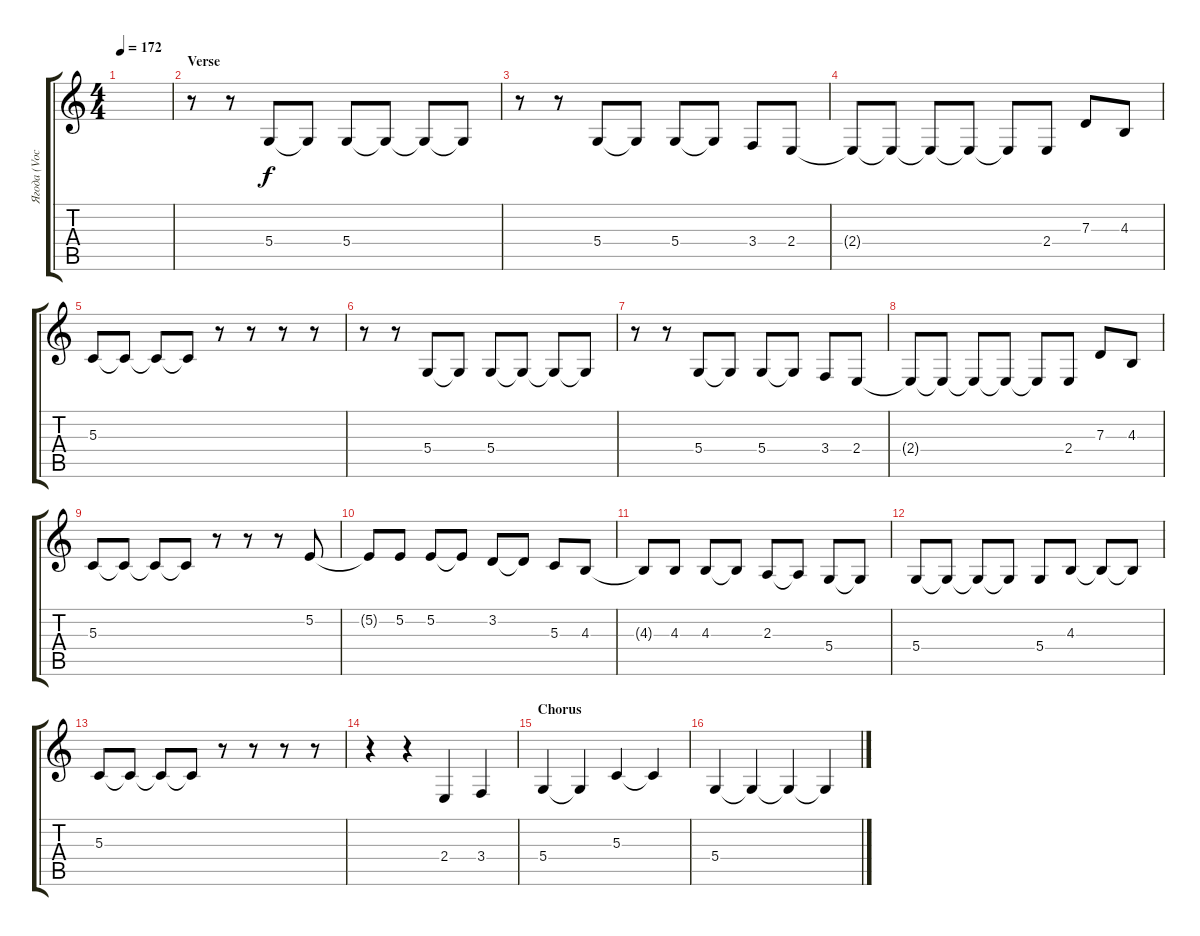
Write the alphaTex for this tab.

\track ("Ягода (Vocal 2)" "Ягода (Voc") {instrument lead6voice}
\staff {score tabs}
\tuning (E4 B3 G3 D3 A2 E2) {hide}
\ts (4 4)
\tempo 172
\clef g2
\ks c
|
\section ("" "Verse")
r.8 r.8 5.4.8 5.4{t}.8 5.4.8 5.4{t}.8 5.4{t}.8 5.4{t}.8 |
r.8 r.8 5.4.8 5.4{t}.8 5.4.8 5.4{t}.8 3.4.8 2.4.8 |
2.4{t}.8 2.4{t}.8 2.4{t}.8 2.4{t}.8 2.4{t}.8 2.4.8 7.3.8 4.3.8 |
5.3.8 5.3{t}.8 5.3{t}.8 5.3{t}.8 r.8 r.8 r.8 r.8 |
r.8 r.8 5.4.8 5.4{t}.8 5.4.8 5.4{t}.8 5.4{t}.8 5.4{t}.8 |
r.8 r.8 5.4.8 5.4{t}.8 5.4.8 5.4{t}.8 3.4.8 2.4.8 |
2.4{t}.8 2.4{t}.8 2.4{t}.8 2.4{t}.8 2.4{t}.8 2.4.8 7.3.8 4.3.8 |
5.3.8 5.3{t}.8 5.3{t}.8 5.3{t}.8 r.8 r.8 r.8 5.2.8 |
5.2{t}.8 5.2.8 5.2.8 5.2{t}.8 3.2.8 3.2{t}.8 5.3.8 4.3.8 |
4.3{t}.8 4.3.8 4.3.8 4.3{t}.8 2.3.8 2.3{t}.8 5.4.8 5.4{t}.8 |
5.4.8 5.4{t}.8 5.4{t}.8 5.4{t}.8 5.4.8 4.3.8 4.3{t}.8 4.3{t}.8 |
5.3.8 5.3{t}.8 5.3{t}.8 5.3{t}.8 r.8 r.8 r.8 r.8 |
r.4 r.4 2.4.4 3.4.4 |
\section ("" "Chorus")
5.4.4 5.4{t}.4 5.3.4 5.3{t}.4 |
5.4.4 5.4{t}.4 5.4{t}.4 5.4{t}.4
